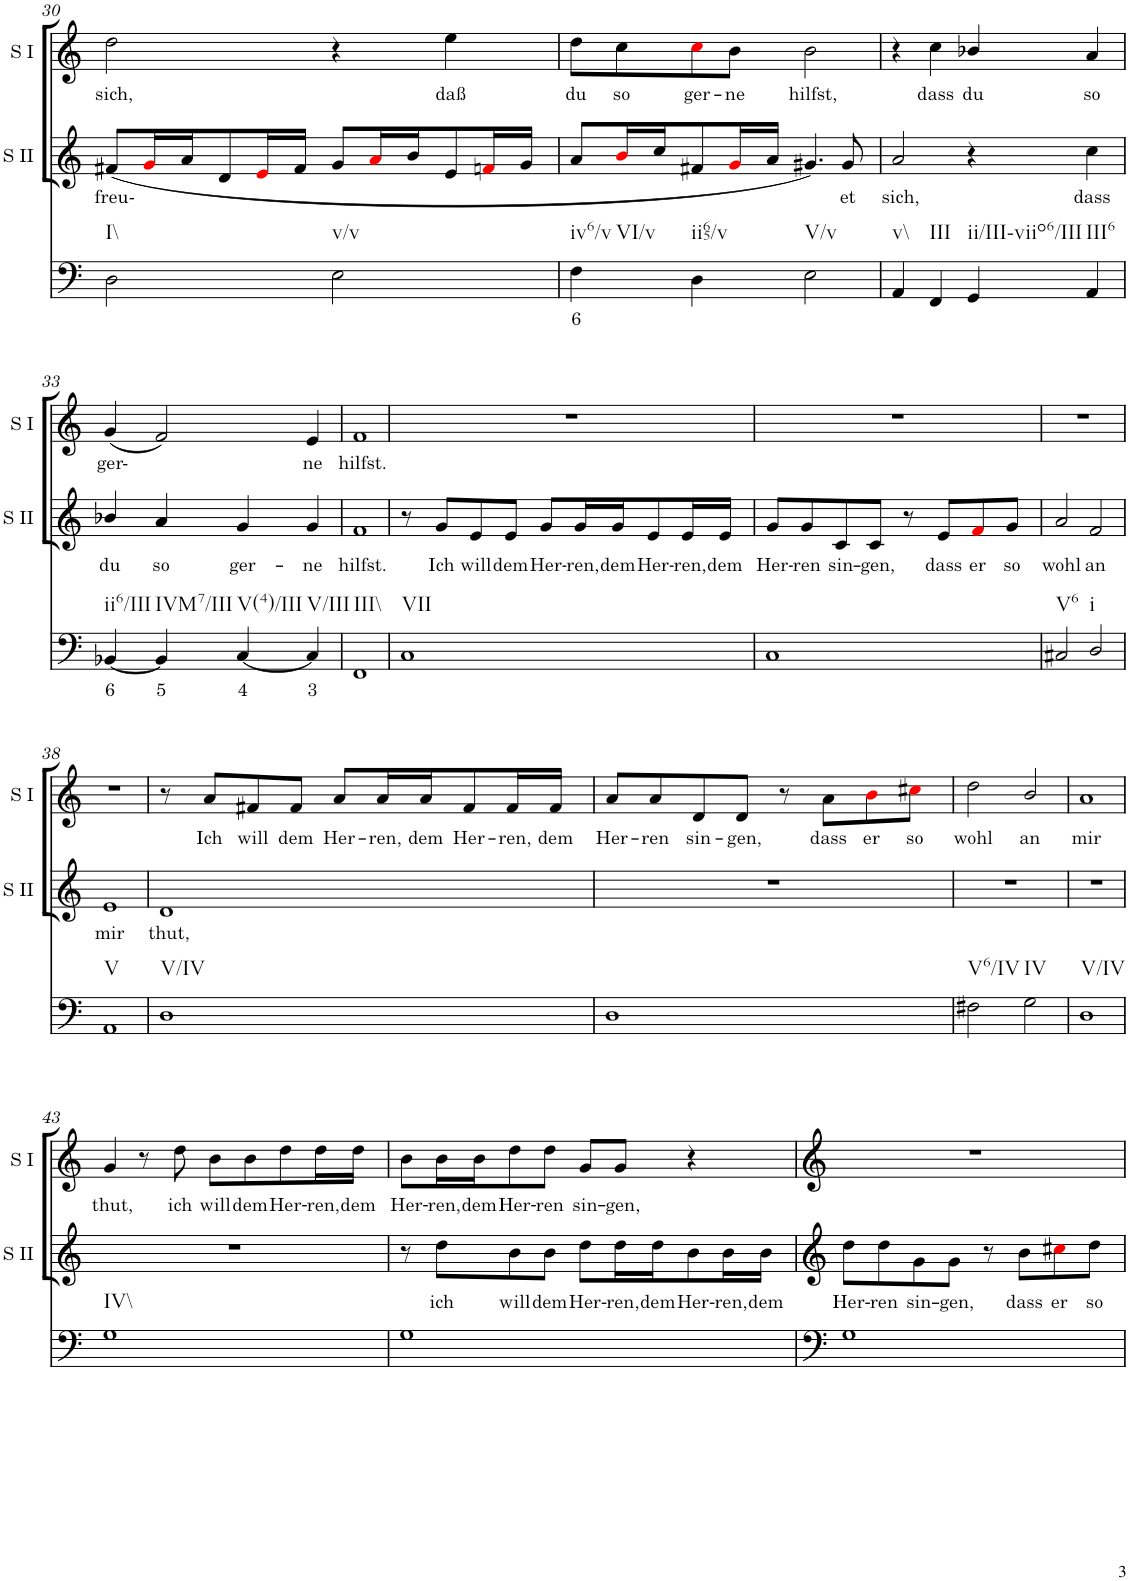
**kern	**text	**kern	**text	**kern	**text
*part3	*part3	*part2	*part2	*part1	*part1
*staff3	*staff3	*staff2	*staff2	*staff1	*staff1
*I"Continuo	*	*I"Soprano II	*	*I"Soprano I	*
*	*	*I'S II	*	*I'S I	*
!!LO:PB:g=z
*clefF4	*	*clefG2	*	*clefG2	*
*k[]	*	*k[]	*	*k[]	*
*M2/2	*	*M2/2	*	*M2/2	*
*met(c|)	*	*met(c|)	*	*met(c|)	*
=30	=30	=30	=30	=30	=30
!LO:TX:b:t=I\\	!	!	!	!	!
!	!	!	!LO:LY:b	!	!LO:LY:b
2D\	.	(8f#X/L	freu-	2dd\	sich,
.	.	16gi/L	.	.	.
.	.	16a/J	.	.	.
.	.	8d/	.	.	.
.	.	16ei/L	.	.	.
.	.	16f#/JJ	.	.	.
!LO:TX:b:t=v/v	!	!	!	!	!
2E\	.	8g/L	.	4r	.
.	.	16ai/L	.	.	.
.	.	16b/J	.	.	.
!	!	!	!	!	!LO:LY:b
.	.	8e/	.	4ee\	daß
.	.	16fni/L	.	.	.
.	.	16g/JJ	.	.	.
=31	=31	=31	=31	=31	=31
!LO:TX:b:t=iv6/v	!	!	!	!	!
!LO:TX:b:t=VI/v	!	!	!	!	!
!	!LO:LY:b	!	!	!	!LO:LY:b
4F\	6	8a/L	.	8dd\L	du
!	!	!	!	!	!LO:LY:b
.	.	16bi/L	.	8cc\	so
.	.	16cc/J	.	.	.
!LO:TX:b:t=ii65/v	!	!	!	!	!
!	!	!	!	!	!LO:LY:b
4D\	.	8f#X/	.	8cci\	ger-
!	!	!	!	!	!LO:LY:b
.	.	16gi/L	.	8b\J	ne
.	.	16a/JJ	.	.	.
!LO:TX:b:t=V/v	!	!	!	!	!
!	!	!	!	!	!LO:LY:b
2E\	.	4.g#X/)	.	2b\	hilfst,
!	!	!	!LO:LY:b	!	!
.	.	8g#/	et	.	.
=32	=32	=32	=32	=32	=32
!LO:TX:b:t=v\\	!	!	!	!	!
!	!	!	!LO:LY:b	!	!
4AA/	.	2a/	sich,	4r	.
!LO:TX:b:t=III	!	!	!	!	!
!	!	!	!	!	!LO:LY:b
4FF/	.	.	.	4cc\	dass
!LO:TX:b:t=ii/III-viio6/III	!	!	!	!	!
!	!	!	!	!	!LO:LY:b
4GG/	.	4r	.	4b-X/	du
!LO:TX:b:t=III6	!	!	!	!	!
!	!	!	!LO:LY:b	!	!LO:LY:b
4AA/	.	4cc\	dass	4a/	so
!!LO:LB:g=z
=33	=33	=33	=33	=33	=33
!LO:TX:b:t=ii6/III	!	!	!	!	!
!	!LO:LY:b	!	!LO:LY:b	!	!LO:LY:b
[4BB-X/	6	4b-X/	du	(4g/	ger-
!LO:TX:b:t=IVM7/III	!	!	!	!	!
!	!LO:LY:b	!	!LO:LY:b	!	!
4BB-/]	5	4a/	so	2f/)	.
!LO:TX:b:t=V(4)/III	!	!	!	!	!
!	!LO:LY:b	!	!LO:LY:b	!	!
[4C/	4	4g/	ger-	.	.
!LO:TX:b:t=V/III	!	!	!	!	!
!	!LO:LY:b	!	!LO:LY:b	!	!LO:LY:b
4C/]	3	4g/	ne	4e/	ne
=34	=34	=34	=34	=34	=34
!LO:TX:b:t=III\\	!	!	!	!	!
!	!	!	!LO:LY:b	!	!LO:LY:b
1FF	.	1f	hilfst.	1f	hilfst.
=35	=35	=35	=35	=35	=35
!LO:TX:b:t=VII	!	!	!	!	!
1C	.	8r	.	1r	.
!	!	!	!LO:LY:b	!	!
.	.	8g/L	Ich	.	.
!	!	!	!LO:LY:b	!	!
.	.	8e/	will	.	.
!	!	!	!LO:LY:b	!	!
.	.	8e/J	dem	.	.
!	!	!	!LO:LY:b	!	!
.	.	8g/L	Her-	.	.
!	!	!	!LO:LY:b	!	!
.	.	16g/L	ren,	.	.
!	!	!	!LO:LY:b	!	!
.	.	16g/J	dem	.	.
!	!	!	!LO:LY:b	!	!
.	.	8e/	Her-	.	.
!	!	!	!LO:LY:b	!	!
.	.	16e/L	ren,	.	.
!	!	!	!LO:LY:b	!	!
.	.	16e/JJ	dem	.	.
=36	=36	=36	=36	=36	=36
!	!	!	!LO:LY:b	!	!
1C	.	8g/L	Her-	1r	.
!	!	!	!LO:LY:b	!	!
.	.	8g/	ren	.	.
!	!	!	!LO:LY:b	!	!
.	.	8c/	sin-	.	.
!	!	!	!LO:LY:b	!	!
.	.	8c/J	gen,	.	.
.	.	8r	.	.	.
!	!	!	!LO:LY:b	!	!
.	.	8e/L	dass	.	.
!	!	!	!LO:LY:b	!	!
.	.	8fi/	er	.	.
!	!	!	!LO:LY:b	!	!
.	.	8g/J	so	.	.
=37	=37	=37	=37	=37	=37
!LO:TX:b:t=V6	!	!	!	!	!
!	!	!	!LO:LY:b	!	!
2C#X/	.	2a/	wohl	1r	.
!LO:TX:b:t=i	!	!	!	!	!
!	!	!	!LO:LY:b	!	!
2D/	.	2f/	an	.	.
!!LO:LB:g=z
=38	=38	=38	=38	=38	=38
!LO:TX:b:t=V	!	!	!	!	!
!	!	!	!LO:LY:b	!	!
1AA	.	1e	mir	1r	.
=39	=39	=39	=39	=39	=39
!LO:TX:b:t=V/IV	!	!	!	!	!
!	!	!	!LO:LY:b	!	!
1D	.	1d	thut,	8r	.
!	!	!	!	!	!LO:LY:b
.	.	.	.	8a/L	Ich
!	!	!	!	!	!LO:LY:b
.	.	.	.	8f#X/	will
!	!	!	!	!	!LO:LY:b
.	.	.	.	8f#/J	dem
!	!	!	!	!	!LO:LY:b
.	.	.	.	8a/L	Her-
!	!	!	!	!	!LO:LY:b
.	.	.	.	16a/L	ren,
!	!	!	!	!	!LO:LY:b
.	.	.	.	16a/J	dem
!	!	!	!	!	!LO:LY:b
.	.	.	.	8f#/	Her-
!	!	!	!	!	!LO:LY:b
.	.	.	.	16f#/L	ren,
!	!	!	!	!	!LO:LY:b
.	.	.	.	16f#/JJ	dem
=40	=40	=40	=40	=40	=40
!	!	!	!	!	!LO:LY:b
1D	.	1r	.	8a/L	Her-
!	!	!	!	!	!LO:LY:b
.	.	.	.	8a/	ren
!	!	!	!	!	!LO:LY:b
.	.	.	.	8d/	sin-
!	!	!	!	!	!LO:LY:b
.	.	.	.	8d/J	gen,
.	.	.	.	8r	.
!	!	!	!	!	!LO:LY:b
.	.	.	.	8a\L	dass
!	!	!	!	!	!LO:LY:b
.	.	.	.	8bi\	er
!	!	!	!	!	!LO:LY:b
.	.	.	.	8cc#Xi\J	so
=41	=41	=41	=41	=41	=41
!LO:TX:b:t=V6/IV	!	!	!	!	!
!	!	!	!	!	!LO:LY:b
2F#X\	.	1r	.	2dd\	wohl
!LO:TX:b:t=IV	!	!	!	!	!
!	!	!	!	!	!LO:LY:b
2G\	.	.	.	2b/	an
=42	=42	=42	=42	=42	=42
!LO:TX:b:t=V/IV	!	!	!	!	!
!	!	!	!	!	!LO:LY:b
1D	.	1r	.	1a	mir
!!LO:LB:g=z
=43	=43	=43	=43	=43	=43
!LO:TX:b:t=IV\\	!	!	!	!	!
!	!	!	!	!	!LO:LY:b
1G	.	1r	.	4g/	thut,
.	.	.	.	8r	.
!	!	!	!	!	!LO:LY:b
.	.	.	.	8dd\	ich
!	!	!	!	!	!LO:LY:b
.	.	.	.	8b\L	will
!	!	!	!	!	!LO:LY:b
.	.	.	.	8b\	dem
!	!	!	!	!	!LO:LY:b
.	.	.	.	8dd\	Her-
!	!	!	!	!	!LO:LY:b
.	.	.	.	16dd\L	ren,
!	!	!	!	!	!LO:LY:b
.	.	.	.	16dd\JJ	dem
=44	=44	=44	=44	=44	=44
!	!	!	!	!	!LO:LY:b
1G	.	8r	.	8b\L	Her-
!	!	!	!LO:LY:b	!	!LO:LY:b
.	.	8dd\L	ich	16b\L	ren,
!	!	!	!	!	!LO:LY:b
.	.	.	.	16b\J	dem
!	!	!	!LO:LY:b	!	!LO:LY:b
.	.	8b\	will	8dd\	Her-
!	!	!	!LO:LY:b	!	!LO:LY:b
.	.	8b\J	dem	8dd\J	ren
!	!	!	!LO:LY:b	!	!LO:LY:b
.	.	8dd\L	Her-	8g/L	sin-
!	!	!	!LO:LY:b	!	!LO:LY:b
.	.	16dd\L	ren,	8g/J	gen,
!	!	!	!LO:LY:b	!	!
.	.	16dd\J	dem	.	.
!	!	!	!LO:LY:b	!	!
.	.	8b\	Her-	4r	.
!	!	!	!LO:LY:b	!	!
.	.	16b\L	ren,	.	.
!	!	!	!LO:LY:b	!	!
.	.	16b\JJ	dem	.	.
=45	=45	=45	=45	=45	=45
!	!	!	!LO:LY:b	!	!
1G	.	8dd\L	Her-	1r	.
!	!	!	!LO:LY:b	!	!
.	.	8dd\	ren	.	.
!	!	!	!LO:LY:b	!	!
.	.	8g\	sin-	.	.
!	!	!	!LO:LY:b	!	!
.	.	8g\J	gen,	.	.
.	.	8r	.	.	.
!	!	!	!LO:LY:b	!	!
.	.	8b\L	dass	.	.
!	!	!	!LO:LY:b	!	!
.	.	8cc#Xi\	er	.	.
!	!	!	!LO:LY:b	!	!
.	.	8dd\J	so	.	.
=	=	=	=	=	=
*-	*-	*-	*-	*-	*-
